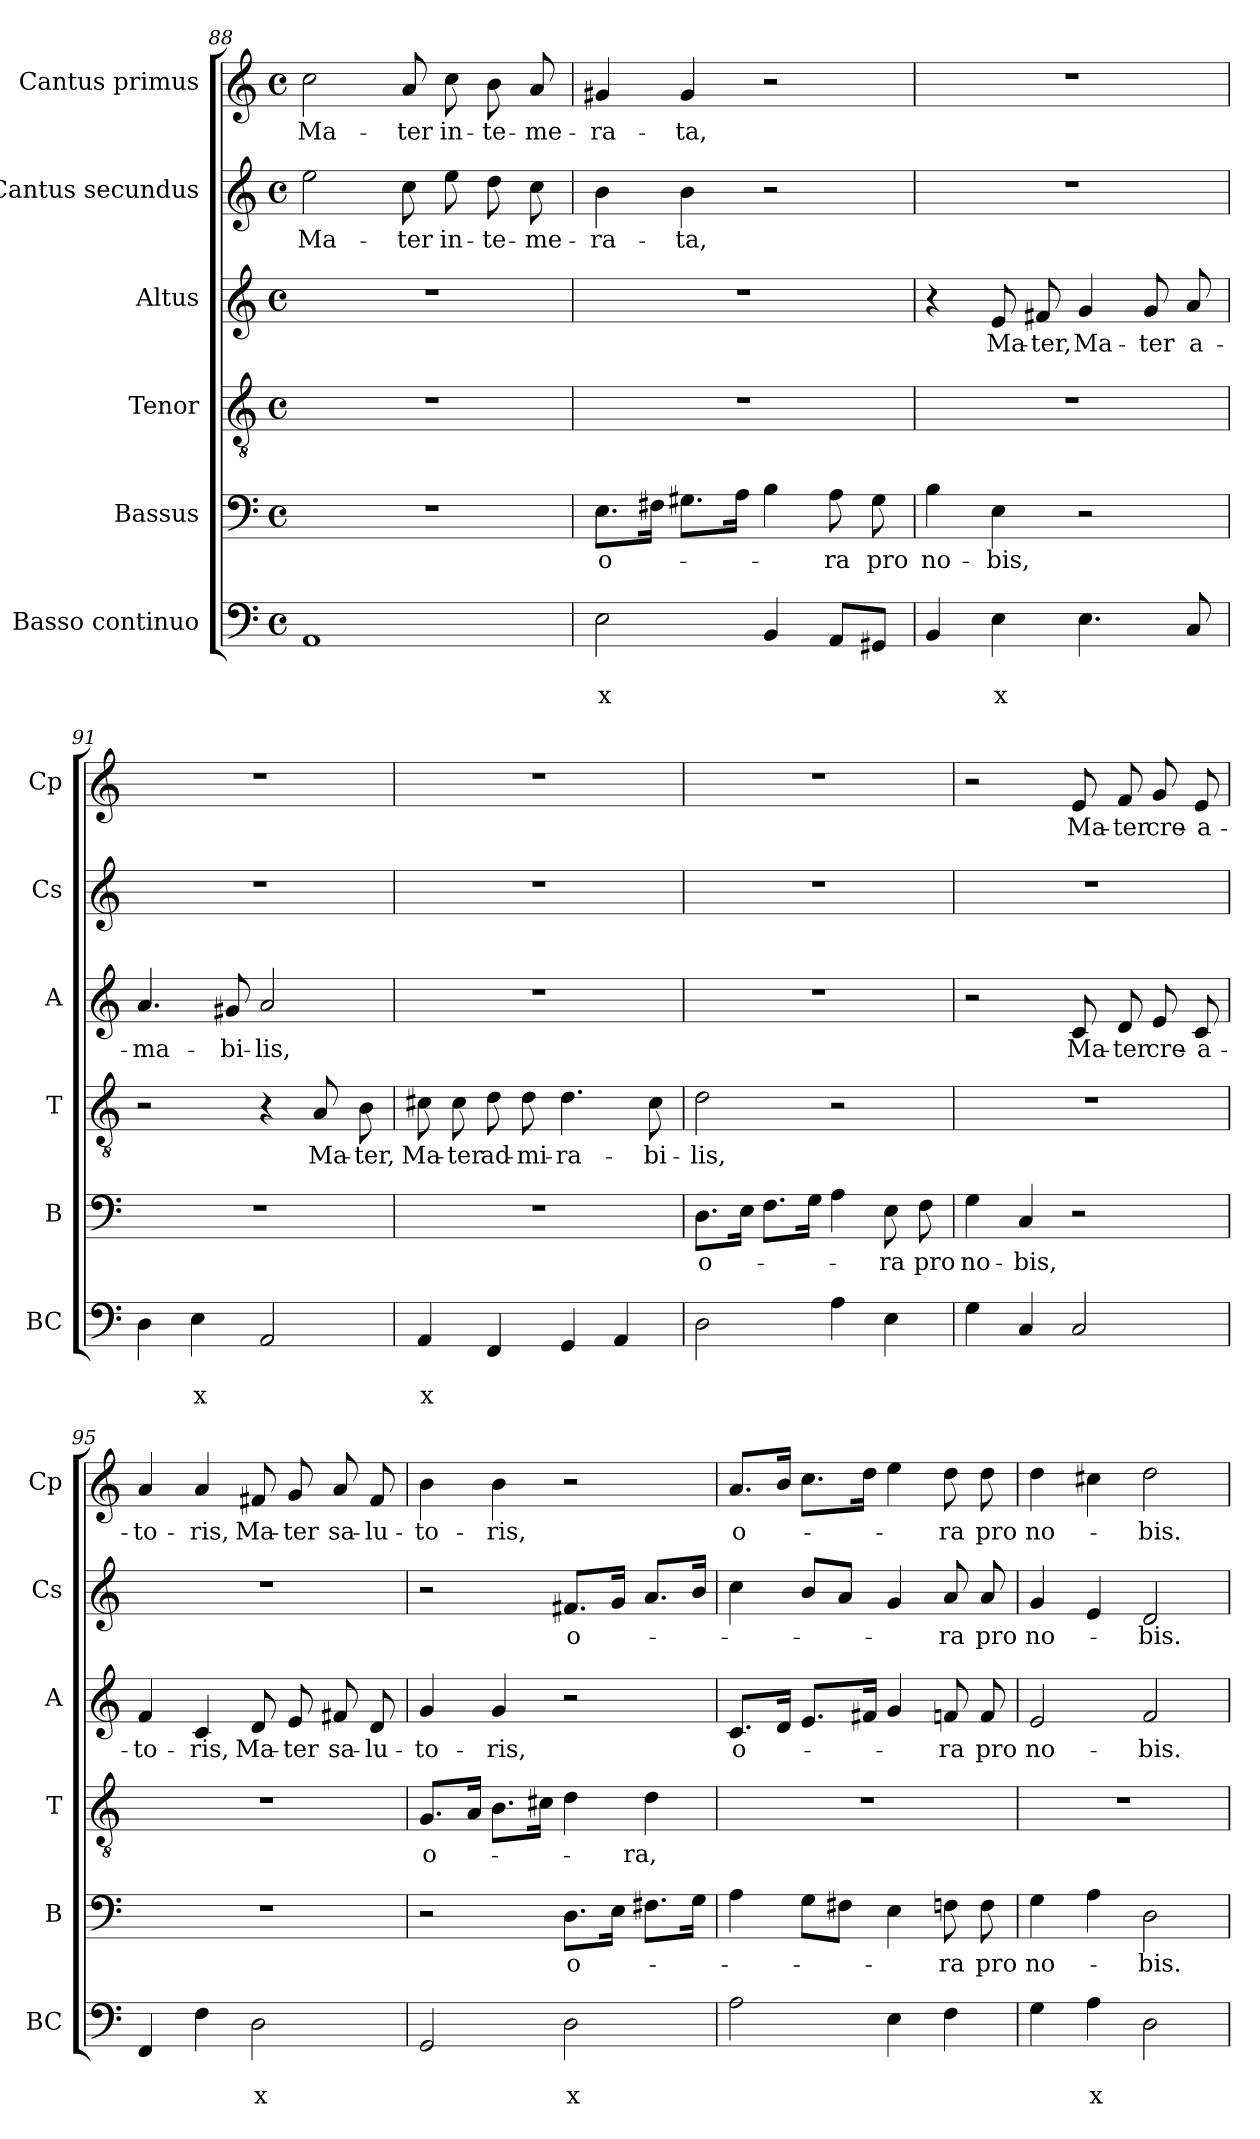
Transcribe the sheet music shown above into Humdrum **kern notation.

**kern	**text	**text	**kern	**text	**kern	**text	**kern	**text	**kern	**text	**kern	**text
*part6	*part6	*part6	*part5	*part5	*part4	*part4	*part3	*part3	*part2	*part2	*part1	*part1
*staff6	*staff6	*staff6	*staff5	*staff5	*staff4	*staff4	*staff3	*staff3	*staff2	*staff2	*staff1	*staff1
*I"Basso continuo	*	*	*I"Bassus	*	*I"Tenor	*	*I"Altus	*	*I"Cantus  secundus	*	*I"Cantus primus	*
*I'BC	*	*	*I'B	*	*I'T	*	*I'A	*	*I'Cs	*	*I'Cp	*
*clefF4	*	*	*clefF4	*	*clefGv2	*	*clefG2	*	*clefG2	*	*clefG2	*
*k[]	*	*	*k[]	*	*k[]	*	*k[]	*	*k[]	*	*k[]	*
*C:	*	*	*C:	*	*C:	*	*C:	*	*C:	*	*C:	*
*M4/4	*	*	*M4/4	*	*M4/4	*	*M4/4	*	*M4/4	*	*M4/4	*
*met(c)	*	*	*met(c)	*	*met(c)	*	*met(c)	*	*met(c)	*	*met(c)	*
=88	=88	=88	=88	=88	=88	=88	=88	=88	=88	=88	=88	=88
!	!	!	!	!	!	!	!	!	!	!LO:LY:b	!	!LO:LY:b
1AA	.	.	1r	.	1r	.	1r	.	2ee\	Ma-	2cc\	Ma-
!	!	!	!	!	!	!	!	!	!	!LO:LY:b	!	!LO:LY:b
.	.	.	.	.	.	.	.	.	8cc\	-ter	8a/	-ter
!	!	!	!	!	!	!	!	!	!	!LO:LY:b	!	!LO:LY:b
.	.	.	.	.	.	.	.	.	8ee\	in-	8cc\	in-
!	!	!	!	!	!	!	!	!	!	!LO:LY:b	!	!LO:LY:b
.	.	.	.	.	.	.	.	.	8dd\	-te-	8b\	-te-
!	!	!	!	!	!	!	!	!	!	!LO:LY:b	!	!LO:LY:b
.	.	.	.	.	.	.	.	.	8cc\	-me-	8a/	-me-
=89	=89	=89	=89	=89	=89	=89	=89	=89	=89	=89	=89	=89
!	!	!LO:LY:b	!	!LO:LY:b	!	!	!	!	!	!LO:LY:b	!	!LO:LY:b
2E\	.	x	8.E\L	o-	1r	.	1r	.	4b\	-ra-	4g#X/	-ra-
.	.	.	16F#X\Jk	.	.	.	.	.	.	.	.	.
!	!	!	!	!	!	!	!	!	!	!LO:LY:b	!	!LO:LY:b
.	.	.	8.G#X\L	.	.	.	.	.	4b\	-ta,	4g#/	-ta,
.	.	.	16A\Jk	.	.	.	.	.	.	.	.	.
4BB/	.	.	4B\	.	.	.	.	.	2r	.	2r	.
!	!	!	!	!LO:LY:b	!	!	!	!	!	!	!	!
8AA/L	.	.	8A\	-ra	.	.	.	.	.	.	.	.
!	!	!	!	!LO:LY:b	!	!	!	!	!	!	!	!
8GG#X/J	.	.	8G#\	pro	.	.	.	.	.	.	.	.
=90	=90	=90	=90	=90	=90	=90	=90	=90	=90	=90	=90	=90
!	!	!	!	!LO:LY:b	!	!	!	!	!	!	!	!
4BB/	.	.	4B\	no-	1r	.	4r	.	1r	.	1r	.
!	!	!LO:LY:b	!	!LO:LY:b	!	!	!	!LO:LY:b	!	!	!	!
4E\	.	x	4E\	-bis,	.	.	8e/	Ma-	.	.	.	.
!	!	!	!	!	!	!	!	!LO:LY:b	!	!	!	!
.	.	.	.	.	.	.	8f#X/	-ter,	.	.	.	.
!	!	!	!	!	!	!	!	!LO:LY:b	!	!	!	!
4.E\	.	.	2r	.	.	.	4g/	Ma-	.	.	.	.
!	!	!	!	!	!	!	!	!LO:LY:b	!	!	!	!
.	.	.	.	.	.	.	8g/	-ter	.	.	.	.
!	!	!	!	!	!	!	!	!LO:LY:b	!	!	!	!
8C/	.	.	.	.	.	.	8a/	a-	.	.	.	.
=91	=91	=91	=91	=91	=91	=91	=91	=91	=91	=91	=91	=91
!	!	!	!	!	!	!	!	!LO:LY:b	!	!	!	!
4D\	.	.	1r	.	2r	.	4.a/	-ma-	1r	.	1r	.
!	!	!LO:LY:b	!	!	!	!	!	!	!	!	!	!
4E\	.	x	.	.	.	.	.	.	.	.	.	.
!	!	!	!	!	!	!	!	!LO:LY:b	!	!	!	!
.	.	.	.	.	.	.	8g#X/	-bi-	.	.	.	.
!	!	!	!	!	!	!	!	!LO:LY:b	!	!	!	!
2AA/	.	.	.	.	4r	.	2a/	-lis,	.	.	.	.
!	!	!	!	!	!	!LO:LY:b	!	!	!	!	!	!
.	.	.	.	.	8A/	Ma-	.	.	.	.	.	.
!	!	!	!	!	!	!LO:LY:b	!	!	!	!	!	!
.	.	.	.	.	8B\	-ter,	.	.	.	.	.	.
!!LO:LB:g=z
=92	=92	=92	=92	=92	=92	=92	=92	=92	=92	=92	=92	=92
!	!	!LO:LY:b	!	!	!	!LO:LY:b	!	!	!	!	!	!
4AA/	.	x	1r	.	8c#X\	Ma-	1r	.	1r	.	1r	.
!	!	!	!	!	!	!LO:LY:b	!	!	!	!	!	!
.	.	.	.	.	8c#\	-ter	.	.	.	.	.	.
!	!	!	!	!	!	!LO:LY:b	!	!	!	!	!	!
4FF/	.	.	.	.	8d\	ad-	.	.	.	.	.	.
!	!	!	!	!	!	!LO:LY:b	!	!	!	!	!	!
.	.	.	.	.	8d\	-mi-	.	.	.	.	.	.
!	!	!	!	!	!	!LO:LY:b	!	!	!	!	!	!
4GG/	.	.	.	.	4.d\	-ra-	.	.	.	.	.	.
4AA/	.	.	.	.	.	.	.	.	.	.	.	.
!	!	!	!	!	!	!LO:LY:b	!	!	!	!	!	!
.	.	.	.	.	8c#\	-bi-	.	.	.	.	.	.
=93	=93	=93	=93	=93	=93	=93	=93	=93	=93	=93	=93	=93
!	!	!	!	!LO:LY:b	!	!LO:LY:b	!	!	!	!	!	!
2D\	.	.	8.D\L	o-	2d\	-lis,	1r	.	1r	.	1r	.
.	.	.	16E\Jk	.	.	.	.	.	.	.	.	.
.	.	.	8.F\L	.	.	.	.	.	.	.	.	.
.	.	.	16G\Jk	.	.	.	.	.	.	.	.	.
4A\	.	.	4A\	.	2r	.	.	.	.	.	.	.
!	!	!	!	!LO:LY:b	!	!	!	!	!	!	!	!
4E\	.	.	8E\	-ra	.	.	.	.	.	.	.	.
!	!	!	!	!LO:LY:b	!	!	!	!	!	!	!	!
.	.	.	8F\	pro	.	.	.	.	.	.	.	.
=94	=94	=94	=94	=94	=94	=94	=94	=94	=94	=94	=94	=94
!	!	!	!	!LO:LY:b	!	!	!	!	!	!	!	!
4G\	.	.	4G\	no-	1r	.	2r	.	1r	.	2r	.
!	!	!	!	!LO:LY:b	!	!	!	!	!	!	!	!
4C/	.	.	4C/	-bis,	.	.	.	.	.	.	.	.
!	!	!	!	!	!	!	!	!LO:LY:b	!	!	!	!LO:LY:b
2C/	.	.	2r	.	.	.	8c/	-Ma-	.	.	8e/	Ma-
!	!	!	!	!	!	!	!	!LO:LY:b	!	!	!	!LO:LY:b
.	.	.	.	.	.	.	8d/	-ter	.	.	8f/	-ter
!	!	!	!	!	!	!	!	!LO:LY:b	!	!	!	!LO:LY:b
.	.	.	.	.	.	.	8e/	cre-	.	.	8g/	cre-
!	!	!	!	!	!	!	!	!LO:LY:b	!	!	!	!LO:LY:b
.	.	.	.	.	.	.	8c/	-a-	.	.	8e/	-a-
=95	=95	=95	=95	=95	=95	=95	=95	=95	=95	=95	=95	=95
!	!	!	!	!	!	!	!	!LO:LY:b	!	!	!	!LO:LY:b
4FF/	.	.	1r	.	1r	.	4f/	-to-	1r	.	4a/	-to-
!	!	!	!	!	!	!	!	!LO:LY:b	!	!	!	!LO:LY:b
4F\	.	.	.	.	.	.	4c/	-ris,	.	.	4a/	-ris,
!	!	!LO:LY:b	!	!	!	!	!	!LO:LY:b	!	!	!	!LO:LY:b
2D\	.	x	.	.	.	.	8d/	Ma-	.	.	8f#X/	Ma-
!	!	!	!	!	!	!	!	!LO:LY:b	!	!	!	!LO:LY:b
.	.	.	.	.	.	.	8e/	-ter	.	.	8g/	-ter
!	!	!	!	!	!	!	!	!LO:LY:b	!	!	!	!LO:LY:b
.	.	.	.	.	.	.	8f#X/	sa-	.	.	8a/	sa-
!	!	!	!	!	!	!	!	!LO:LY:b	!	!	!	!LO:LY:b
.	.	.	.	.	.	.	8d/	-lu-	.	.	8f#/	-lu-
=96	=96	=96	=96	=96	=96	=96	=96	=96	=96	=96	=96	=96
!	!	!	!	!	!	!LO:LY:b	!	!LO:LY:b	!	!	!	!LO:LY:b
2GG/	.	.	2r	.	8.G/L	o-	4g/	-to-	2r	.	4b\	-to-
.	.	.	.	.	16A/Jk	.	.	.	.	.	.	.
!	!	!	!	!	!	!	!	!LO:LY:b	!	!	!	!LO:LY:b
.	.	.	.	.	8.B\L	.	4g/	-ris,	.	.	4b\	-ris,
.	.	.	.	.	16c#X\Jk	.	.	.	.	.	.	.
!	!	!LO:LY:b	!	!LO:LY:b	!	!	!	!	!	!LO:LY:b	!	!
2D\	.	x	8.D\L	o-	4d\	.	2r	.	8.f#X/L	o-	2r	.
.	.	.	16E\Jk	.	.	.	.	.	16g/Jk	.	.	.
!	!	!	!	!	!	!LO:LY:b	!	!	!	!	!	!
.	.	.	8.F#X\L	.	4d\	-ra,	.	.	8.a/L	.	.	.
.	.	.	16G\Jk	.	.	.	.	.	16b/Jk	.	.	.
!!LO:PB:g=z
=97	=97	=97	=97	=97	=97	=97	=97	=97	=97	=97	=97	=97
!	!	!	!	!	!	!	!	!LO:LY:b	!	!	!	!LO:LY:b
2A\	.	.	4A\	.	1r	.	8.c/L	o-	4cc\	.	8.a/L	o-
.	.	.	.	.	.	.	16d/Jk	.	.	.	16b/Jk	.
.	.	.	8G\L	.	.	.	8.e/L	.	8b/L	.	8.cc\L	.
.	.	.	8F#X\J	.	.	.	.	.	8a/J	.	.	.
.	.	.	.	.	.	.	16f#X/Jk	.	.	.	16dd\Jk	.
4E\	.	.	4E\	.	.	.	4g/	.	4g/	.	4ee\	.
!	!	!	!	!LO:LY:b	!	!	!	!LO:LY:b	!	!LO:LY:b	!	!LO:LY:b
4F\	.	.	8Fn\	-ra	.	.	8fn/	-ra	8a/	-ra	8dd\	-ra
!	!	!	!	!LO:LY:b	!	!	!	!LO:LY:b	!	!LO:LY:b	!	!LO:LY:b
.	.	.	8F\	pro	.	.	8f/	pro	8a/	pro	8dd\	pro
=98	=98	=98	=98	=98	=98	=98	=98	=98	=98	=98	=98	=98
!	!	!	!	!LO:LY:b	!	!	!	!LO:LY:b	!	!LO:LY:b	!	!LO:LY:b
4G\	.	.	4G\	no-	1r	.	2e/	no-	4g/	no-	4dd\	no-
!	!	!LO:LY:b	!	!	!	!	!	!	!	!	!	!
4A\	.	x	4A\	.	.	.	.	.	4e/	.	4cc#X\	.
!	!	!	!	!LO:LY:b	!	!	!	!LO:LY:b	!	!LO:LY:b	!	!LO:LY:b
2D\	.	.	2D\	-bis.	.	.	2f/	-bis.	2d/	-bis.	2dd\	-bis.
=	=	=	=	=	=	=	=	=	=	=	=	=
*-	*-	*-	*-	*-	*-	*-	*-	*-	*-	*-	*-	*-
